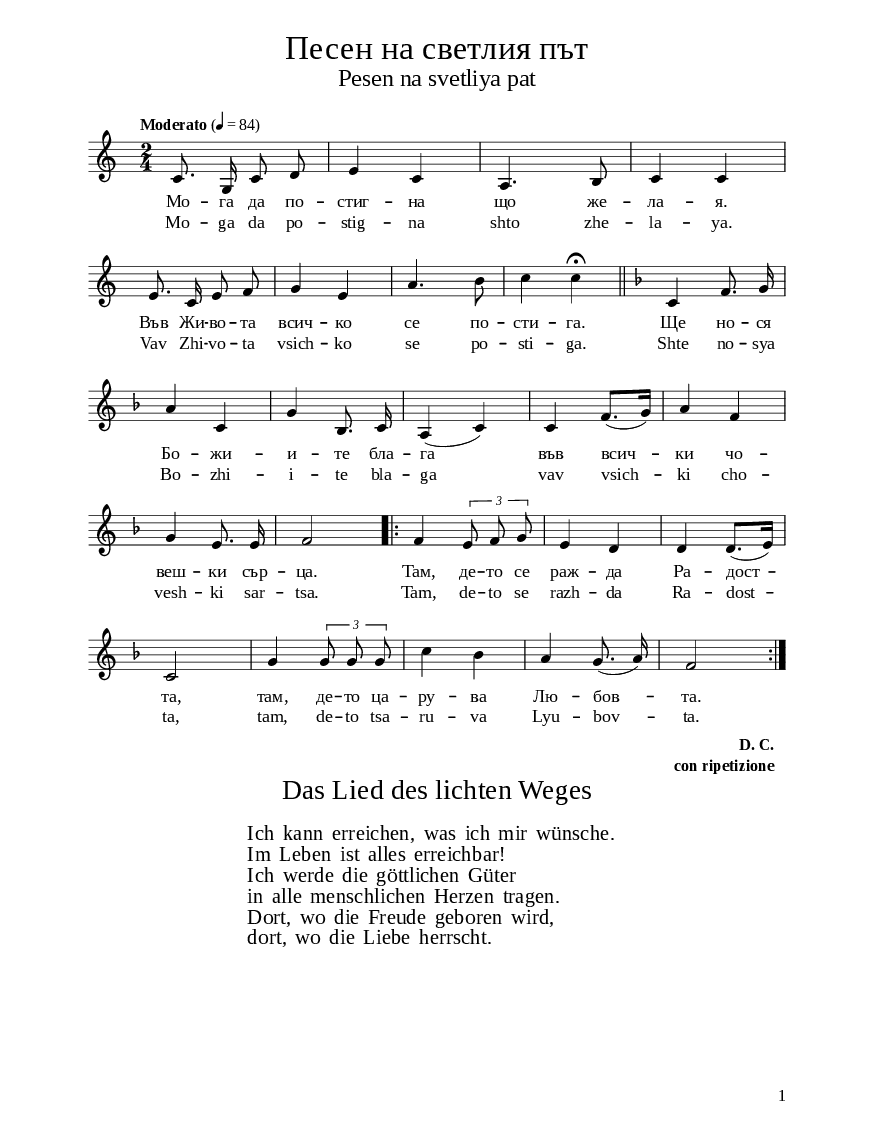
\version "2.24.1"

% include paper part and global functions
\include "include/globals.ily"

\bookpart {
   \label #'ref115
  \tocItem \markup "Песен на светлия път – Pesen na svetliya pat"
  \include "include/bookpart-paper.ily"
  \score {
    \include "include/score-layout.ily"



    \new Voice \relative c' {
      \clef treble
      \key c \major
      \time 2/4
      \tempoFunc "Moderato" 4 "84"
      \autoBeamOff
      c8. g16 c8 d8 |  e4 c4 |  a4. b8 |   c4 c4 | \break


      e8. c16 e8 f8 |  g4 e4 |  a4. b8 | c4 c4 \fermata \bar "||" \key f \major c,4 f8. g16 | \break


      a4 c,4 | g'4 bes,8. c16 | a4 ( c4 ) | c4 \autoBeamOn f8. ( g16 ) |  a4 f4 |  \break


      \autoBeamOff g4 e8. e16 | f2 \repeat volta 2  {
        f4 \tuplet 3/2  { e8 f8 g8 } | e4 d4 | d4 \autoBeamOn d8. ( e16 ) | \break


        c2 | g'4  \autoBeamOff \tuplet 3/2 { g8 g8 g8 } | c4 bes4 | a4 g8. ( a16 ) | f2  \break
      }

    }

    \addlyrics {
      Мо  --  га   да
      по  --  стиг  --  на   що   же  --  ла  --  я.   Във   Жи  --  во
      --  та   всич  --  ко   се   по  --  сти  --  га.   Ще   но  --  ся
      Бо  --  жи  --  и  --  те   бла  --  га   във   всич  --  ки   чо
      --  веш  --  ки   сър  --  ца.   Там,   де  --  то   се   раж  --
      да   Ра  --  дост  --  та,   там,   де  --  то   ца  --  ру  --
      ва   Лю  --  бов  --  та.
    }
    \addlyrics {
      Mo  --  ga   da
      po  --  stig  --  na   shto   zhe  --  la  --  ya.   Vav   Zhi  --  vo
      --  ta   vsich  --  ko   se   po  --  sti  --  ga.   Shte   no  --  sya
      Bo  --  zhi  --  i  --  te   bla  --  ga   vav   vsich  --  ki   cho
      --  vesh  --  ki   sar  --  tsa.   Tam,   de  --  to   se   razh  --
      da   Ra  --  dost  --  ta,   tam,   de  --  to   tsa  --  ru  --
      va   Lyu  --  bov  --  ta.
    }

    \header {
      title = \titleFunc "Песен на светлия път" "Pesen na svetliya pat"
    }

    \midi{}
  } % score


   \markup \dc-two "D. C.""con ripetizione"

  

  % include foreign translation(s) of the song


  \version "2.24.1"

\markup \fill-line { \fontsize #deTitleFontSize "Das Lied des lichten Weges" }
\markup \null
\markup \null
\markup \fontsize #deCoupletFontSize {
  \hspace #14
  \override #`(baseline-skip . ,deCoupletBaselineSkip)

  \column {
  

\line { " "Ich kann erreichen, was ich mir wünsche.  }

\line { " "Im Leben ist alles erreichbar! }

\line { " "Ich werde die göttlichen Güter  }

\line { " "in alle menschlichen Herzen tragen. }

\line { " "Dort, wo die Freude geboren wird,  }

\line { " "dort, wo die Liebe herrscht. }

  }
}


} % bookpart
